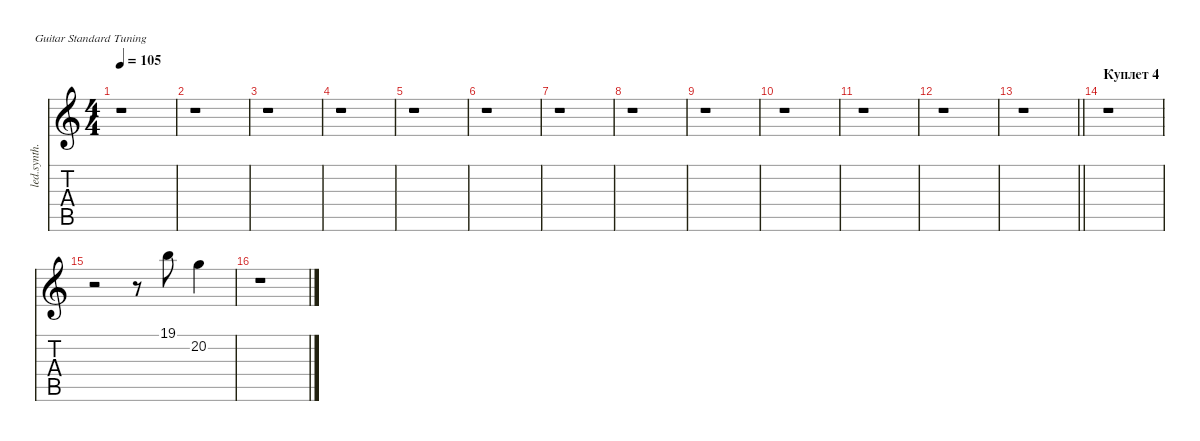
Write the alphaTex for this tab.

\defaultSystemsLayout 4
\hideDynamics
\bracketExtendMode nobrackets
\track ("Вокал" "led.synth.") {mute instrument lead1square}
\staff {score tabs}
\tuning (E4 B3 G3 D3 A2 E2)
\ts (4 4)
\tempo 105
\clef g2
\ks c
r.1{dy ff} |
r.1 |
r.1 |
r.1 |
r.1 |
r.1 |
r.1 |
r.1 |
r.1 |
r.1 |
r.1 |
r.1 |
\barLineRight lightlight
r.1 |
\section ("" "Куплет 4")
r.1 |
r.2 r.8 19.1.8 20.2.4 |
r.1
